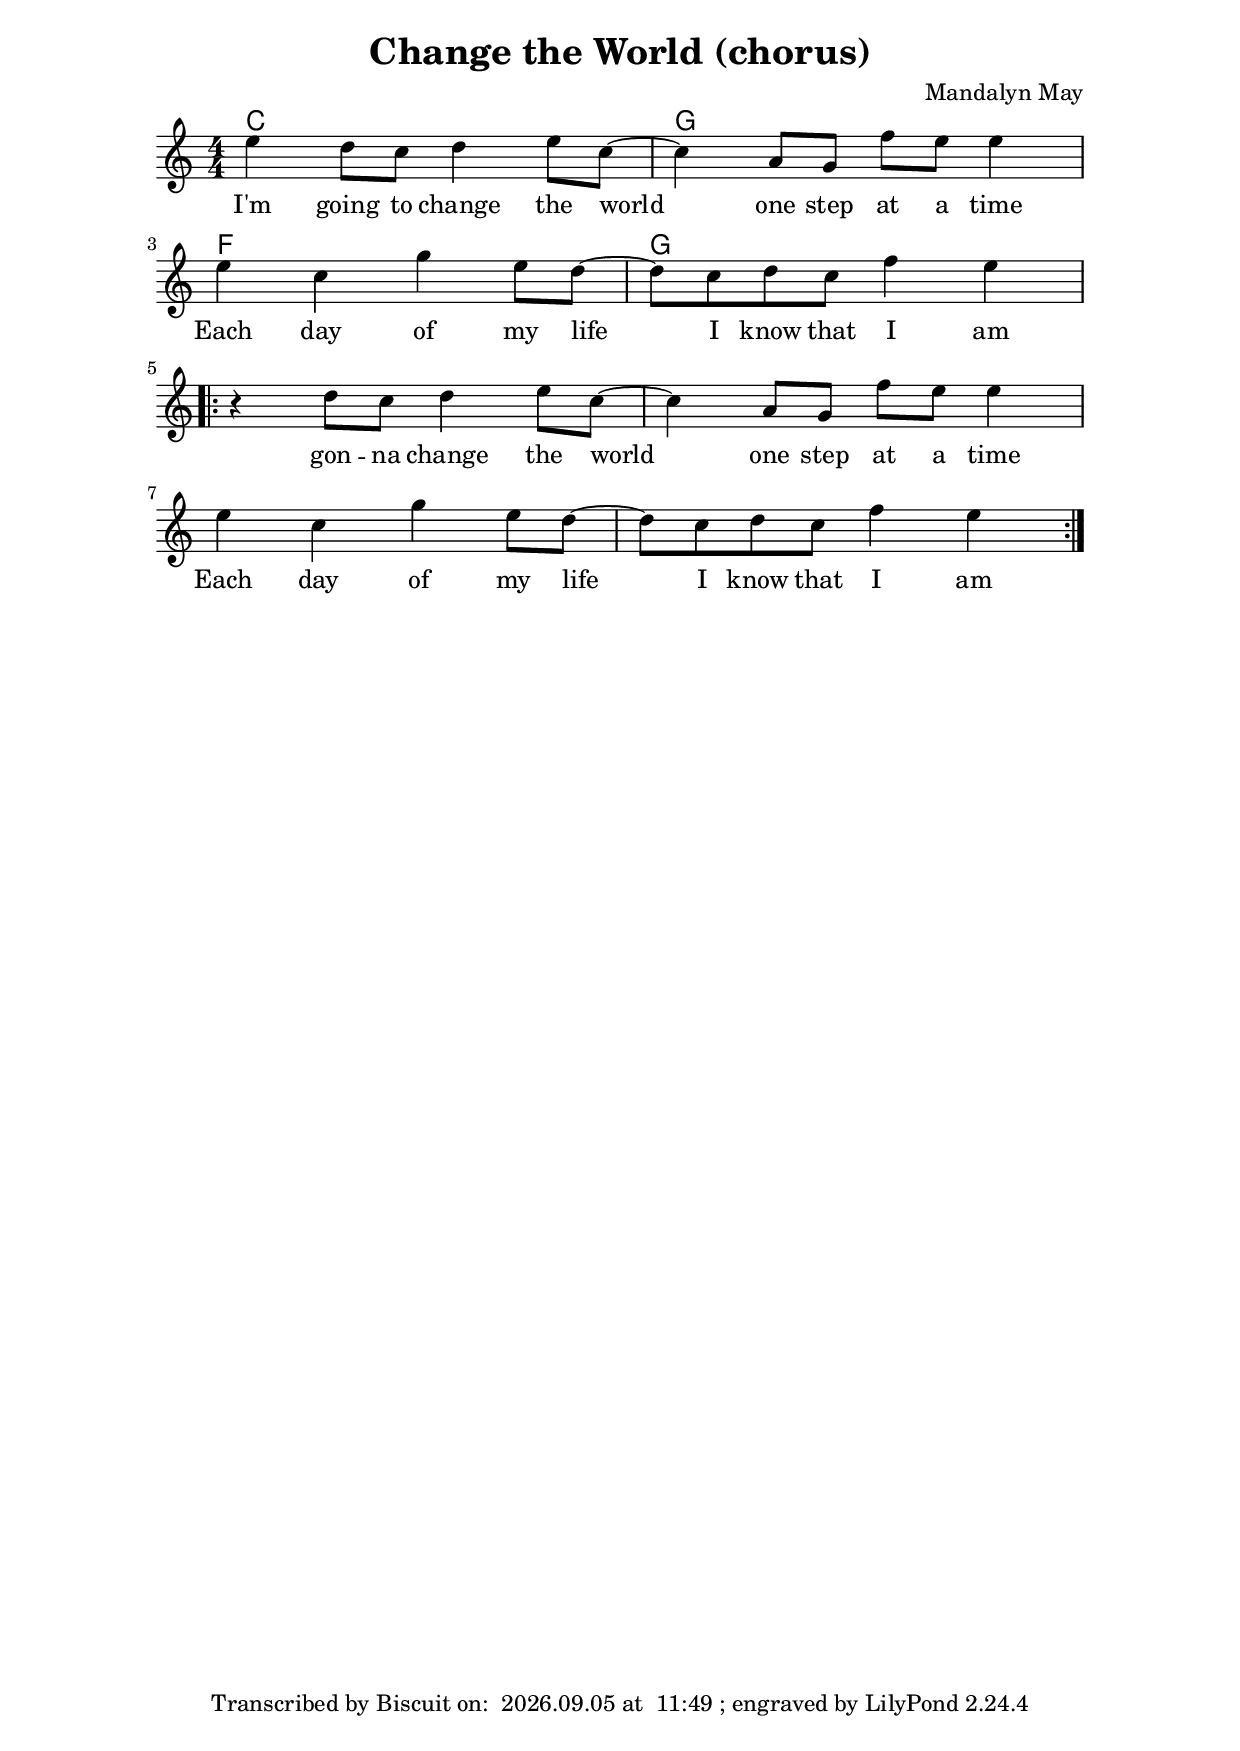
\version "2.16.1"

date = #(strftime "%Y.%m.%d" (localtime (current-time)))
hour = #(strftime "%H:%M" (localtime (current-time)))
\header {
  title = "Change the World (chorus)"
  composer = "Mandalyn May"
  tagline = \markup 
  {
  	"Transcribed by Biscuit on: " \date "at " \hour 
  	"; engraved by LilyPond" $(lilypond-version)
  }
}

% ****************************************************************
% Start cut-&-pastable-section
% ****************************************************************

\paper {
  indent = 0\mm
  line-width = 160\mm
  force-assignment = #""
  line-width = #(- line-width (* mm  3.000000))
}


% ****************************************************************
%\include "../fretboards/biscuit-fretboards.ly"

chorusChords = \chordmode 
{
	c1 | g1| f1 | g | 

}


%strum on 1     &3 &4
chorusMelody =
\new Voice = "chorusVocal"
{
  e4 d8 c8 d4 e8 c8 ~ | c4  a8 g8 f'8 e8 e4 |
  \break
  e4 c4 g'4 e8 d8 ~ | d8 c8 d8 c8 f4 e4 |
  \repeat volta 2
	{
	  r4 d8 c8 d4 e8 c8 ~ | c4  a8 g8 f'8 e8 e4 |
	  \break
	  e4 c4 g'4 e8 d8 ~ | d8 c8 d8 c8 f4 e4 |
	}
}


chorusLyrics = 
  \new Lyrics  \lyricsto chorusVocal 
  {
  I'm going to change the world | one step at a time 
  Each day of my life | I know that I am |
  
  gon -- na change the world | one step at a time 
  Each day of my life | I know that I am |
  }

%%%%%%%%%%%%%%%%%%%%%%%%%%%%%%%%%%%%%%%%%%%%%%

\score
{
<<
	\new ChordNames 
	{
		%\with { midiInstrument = #"acoustic guitar (nylon)" }
		{
		    \chorusChords
		}	
	}

	\new Voice = "vocal"
	{
		\relative c''
		{
			\numericTimeSignature
			\time 4/4
			{
				%\new Staff = "melodyStaff"
				{
					{
						\key c \major	
						{
							\chorusMelody
						}
					}
				}
			}
		}
	}
  
	%Lyrics
	{
		\chorusLyrics
	}

	% Enable this to write the notes of each chord on a new staff below the melody staff
	%\new Staff \chorusChords
>>

  \layout { indent = 0.0\cm }
  \midi {}
} 

% ****************************************************************